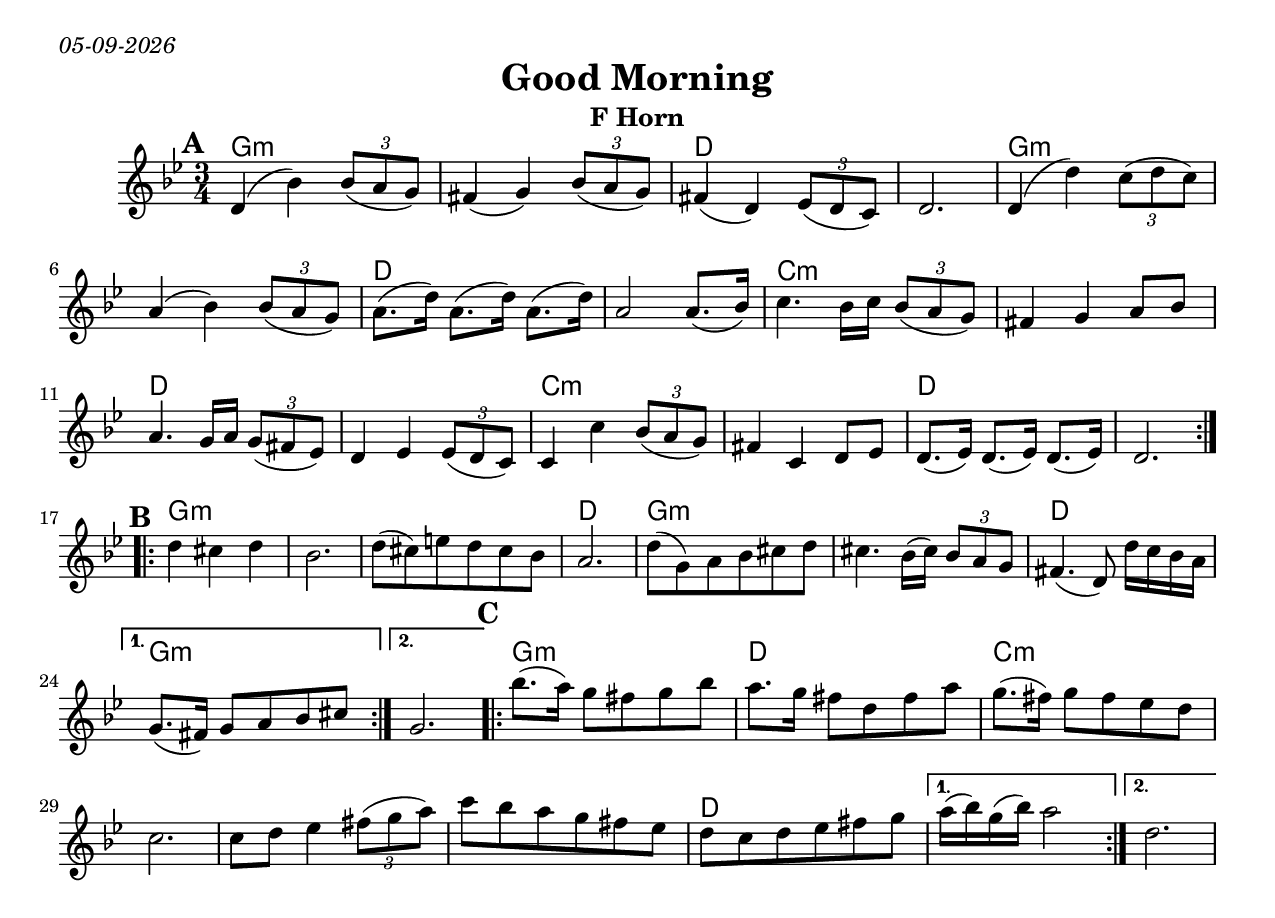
\version "2.18.0"
\include "english.ly"
\pointAndClickOff
\paper{
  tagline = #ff
  print-all-headers = ##t
  #(set-paper-size "letter")
}
date = #(strftime "%d-%m-%Y" (localtime (current-time)))

\markup{ \italic{ \date }  }

%\markup{ Got something to say? }

global = {
  \clef treble
  \key g \minor
  \time 3/4
  \set Score.markFormatter = #format-mark-box-alphabet
}

%#################################### Melody ########################
%melody =  \transpose c d \relative c' {  %transpose for clarinet
%\include "Good-Morning-Bulgar.ly"
melody = \relative c' {
  \global
  %\partial 16*3 a16 d f   %lead in notes

  \repeat volta 2{
   \mark \default
   d4(bf') \tuplet 3/2{bf8 (a g)}
   fs4 (g) \tuplet 3/2{bf8 (a g)}
   fs4 (d) \tuplet 3/2{ef8 (d c)}
   d2.

   d4 (d') \tuplet 3/2{c8 (d c)}
   a4 (bf) \tuplet 3/2{bf8 (a g)}
   a8.(d16) a8.(d16) a8.(d16)
   a2 a8.(bf16)

   c4. bf16 c \tuplet 3/2{bf8 (a g)}
   fs4 g a8 bf
   a4. g16 a \tuplet 3/2{g8 (fs ef)}
   d4 ef \tuplet 3/2{ef8 (d c)}

   c4 c' \tuplet 3/2{bf8 (a g)}
   fs4 c d8 ef
   d8.(ef16) d8.(ef16)d8.(ef16)
   d2.
  }
  \break
  \repeat volta 2{
   \mark \default
   d'4 cs d
   bf2.
   d8(cs) e d cs bf
   a2.

   d8(g,)a bf cs d
   cs4. bf16(cs) \tuplet 3/2{bf8 a g}|
   fs4.(d8) d'16 c bf a
  }
   \alternative {
     {g8.(fs16) g8 a bf cs |}
     {g2. }
   }

   \repeat volta 2{
   \mark \default
   bf'8.(a16) g8 fs g bf
   a8. g16 fs8 d fs a|
   g8.(fs16) g8 fs ef d
   c2.

   c8 d ef4 \tuplet 3/2{fs8 (g a)}
   c8 bf a g fs ef
   d8 c d ef fs g
  }
   \alternative {
     {a16(bf) g (bf)a2 }
     { d,2.}
   }


}


%################################# Lyrics #####################
%\addlyrics{ \set stanza = #"1. " }
%################################# Chords #######################
harmonies = \chordmode {
  g4*6:m
  d4*6
  g4*6:m
  d4*6
  c4*6:m
  d4*6
  c4*6:m
  d4*6
  %B
  g4*9:m
  d4*3
  g4*6:m
  d4*3
  g4*6:m
  %C
  g4*3:m
  d4*3
  c4*12:m
  d4*9
}

\score {
  <<
    \new ChordNames {
      \set chordChanges = ##f
      \harmonies
    }
    \new Staff   \melody


  >>
  \header{
    title= "Good Morning"
    subtitle=""
    composer= ""
    instrument = "F Horn"
    arranger= ""
  }
  \layout{indent = 1.0\cm}
  \midi {
    \tempo 4 = 120

    % \midi { }
  }
}
%{
% more verses:
\markup{}
\markup {
  \fill-line {
    \hspace #0.1 % distance from left margin
    \column {
      \line { "1."
	\column {
	  ""
	}
      }
      \hspace #0.2 % vertical distance between verses
      \line { "2."
	\column {
	 ""
	}
      }
    }
    \hspace #0.1  % horiz. distance between columns
    \column {
      \line { "3."
	\column {
	  ""
	}
      }
      \hspace #0.2 % distance between verses
      \line { "4."
	\column {
	 ""
	}
      }
    }
    \hspace #0.1 % distance to right margin
  }
}

%}
